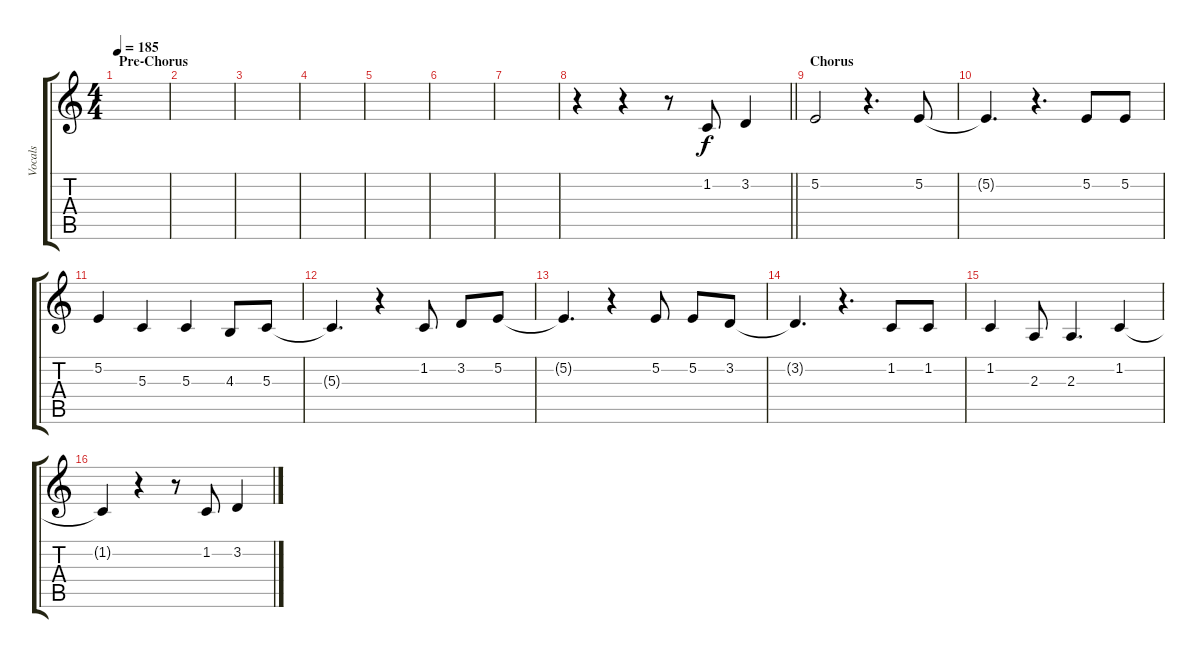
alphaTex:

\track ("Vocals" "Vocals") {instrument tenorsax}
\staff {score tabs}
\tuning (E4 B3 G3 D3 A2 E2) {hide}
\ts (4 4)
\section ("" "Pre-Chorus")
\tempo 185
\clef g2
\ks c
|
|
|
|
|
|
|
\barLineRight lightlight
r.4 r.4 r.8 1.2.8 3.2.4 |
\section ("" "Chorus")
5.2.2 r.4{d} 5.2.8 |
5.2{t}.4{d} r.4{d} 5.2.8 5.2.8 |
5.2.4 5.3.4 5.3.4 4.3.8 5.3.8 |
5.3{t}.4{d} r.4 1.2.8 3.2.8 5.2.8 |
5.2{t}.4{d} r.4 5.2.8 5.2.8 3.2.8 |
3.2{t}.4{d} r.4{d} 1.2.8 1.2.8 |
1.2.4 2.3.8 2.3.4{d} 1.2.4 |
1.2{t}.4 r.4 r.8 1.2.8 3.2.4
